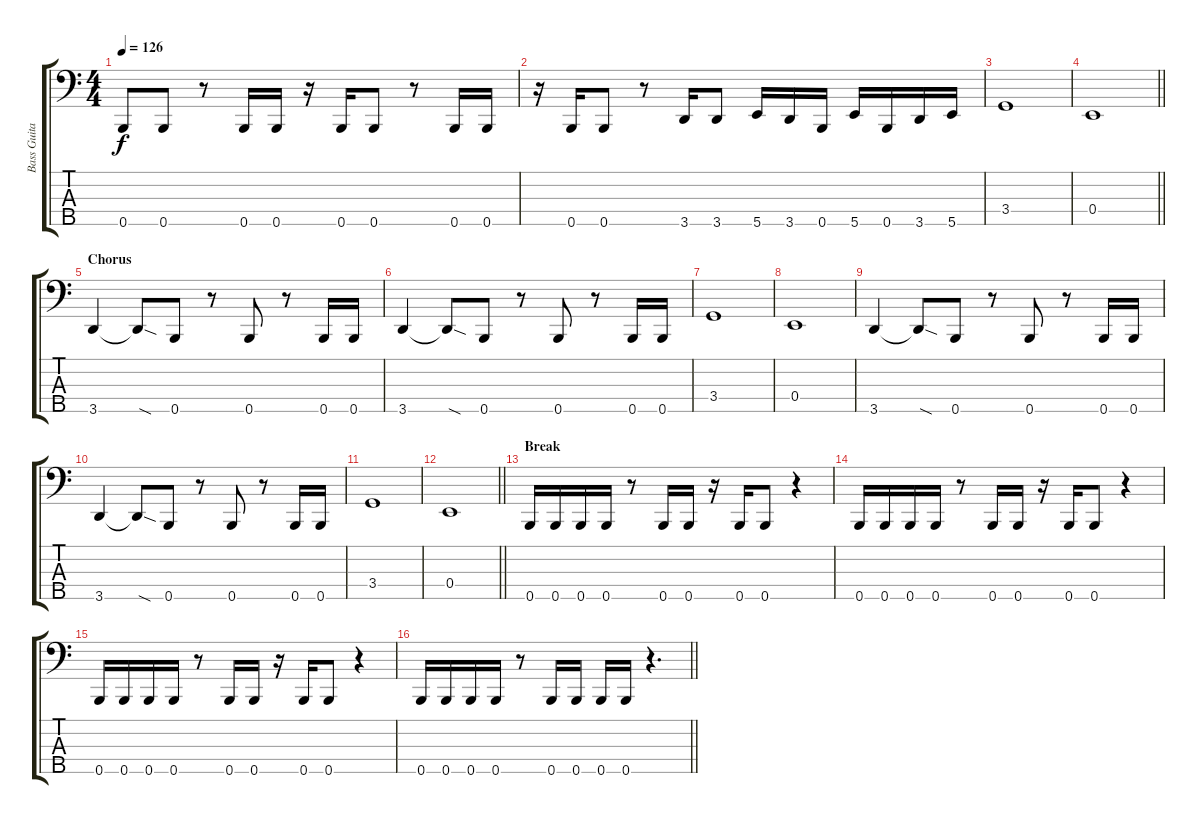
\track ("Bass Guitar" "Bass Guita") {instrument electricbassfinger}
\staff {score tabs}
\tuning (G2 D2 A1 E1 B0) {hide}
\ts (4 4)
\tempo 126
\clef f4
\ks c
0.5.8{dy f} 0.5.8 r.8 0.5.16 0.5.16 r.16 0.5.16 0.5.8 r.8 0.5.16 0.5.16 |
r.16 0.5.16 0.5.8 r.8 3.5.16 3.5.8 5.5.16 3.5.16 0.5.16 5.5.16 0.5.16 3.5.16 5.5.16 |
3.4.1 |
\barLineRight lightlight
0.4.1 |
\section ("" "Chorus")
3.5.4 3.5{sod t}.8 0.5.8 r.8 0.5.8 r.8 0.5.16 0.5.16 |
3.5.4 3.5{sod t}.8 0.5.8 r.8 0.5.8 r.8 0.5.16 0.5.16 |
3.4.1 |
0.4.1 |
3.5.4 3.5{sod t}.8 0.5.8 r.8 0.5.8 r.8 0.5.16 0.5.16 |
3.5.4 3.5{sod t}.8 0.5.8 r.8 0.5.8 r.8 0.5.16 0.5.16 |
3.4.1 |
\barLineRight lightlight
0.4.1 |
\section ("" "Break")
0.5.16 0.5.16 0.5.16 0.5.16 r.8 0.5.16 0.5.16 r.16 0.5.16 0.5.8 r.4 |
0.5.16 0.5.16 0.5.16 0.5.16 r.8 0.5.16 0.5.16 r.16 0.5.16 0.5.8 r.4 |
0.5.16 0.5.16 0.5.16 0.5.16 r.8 0.5.16 0.5.16 r.16 0.5.16 0.5.8 r.4 |
\barLineRight lightlight
0.5.16 0.5.16 0.5.16 0.5.16 r.8 0.5.16 0.5.16 0.5.16 0.5.16 r.4{d}
